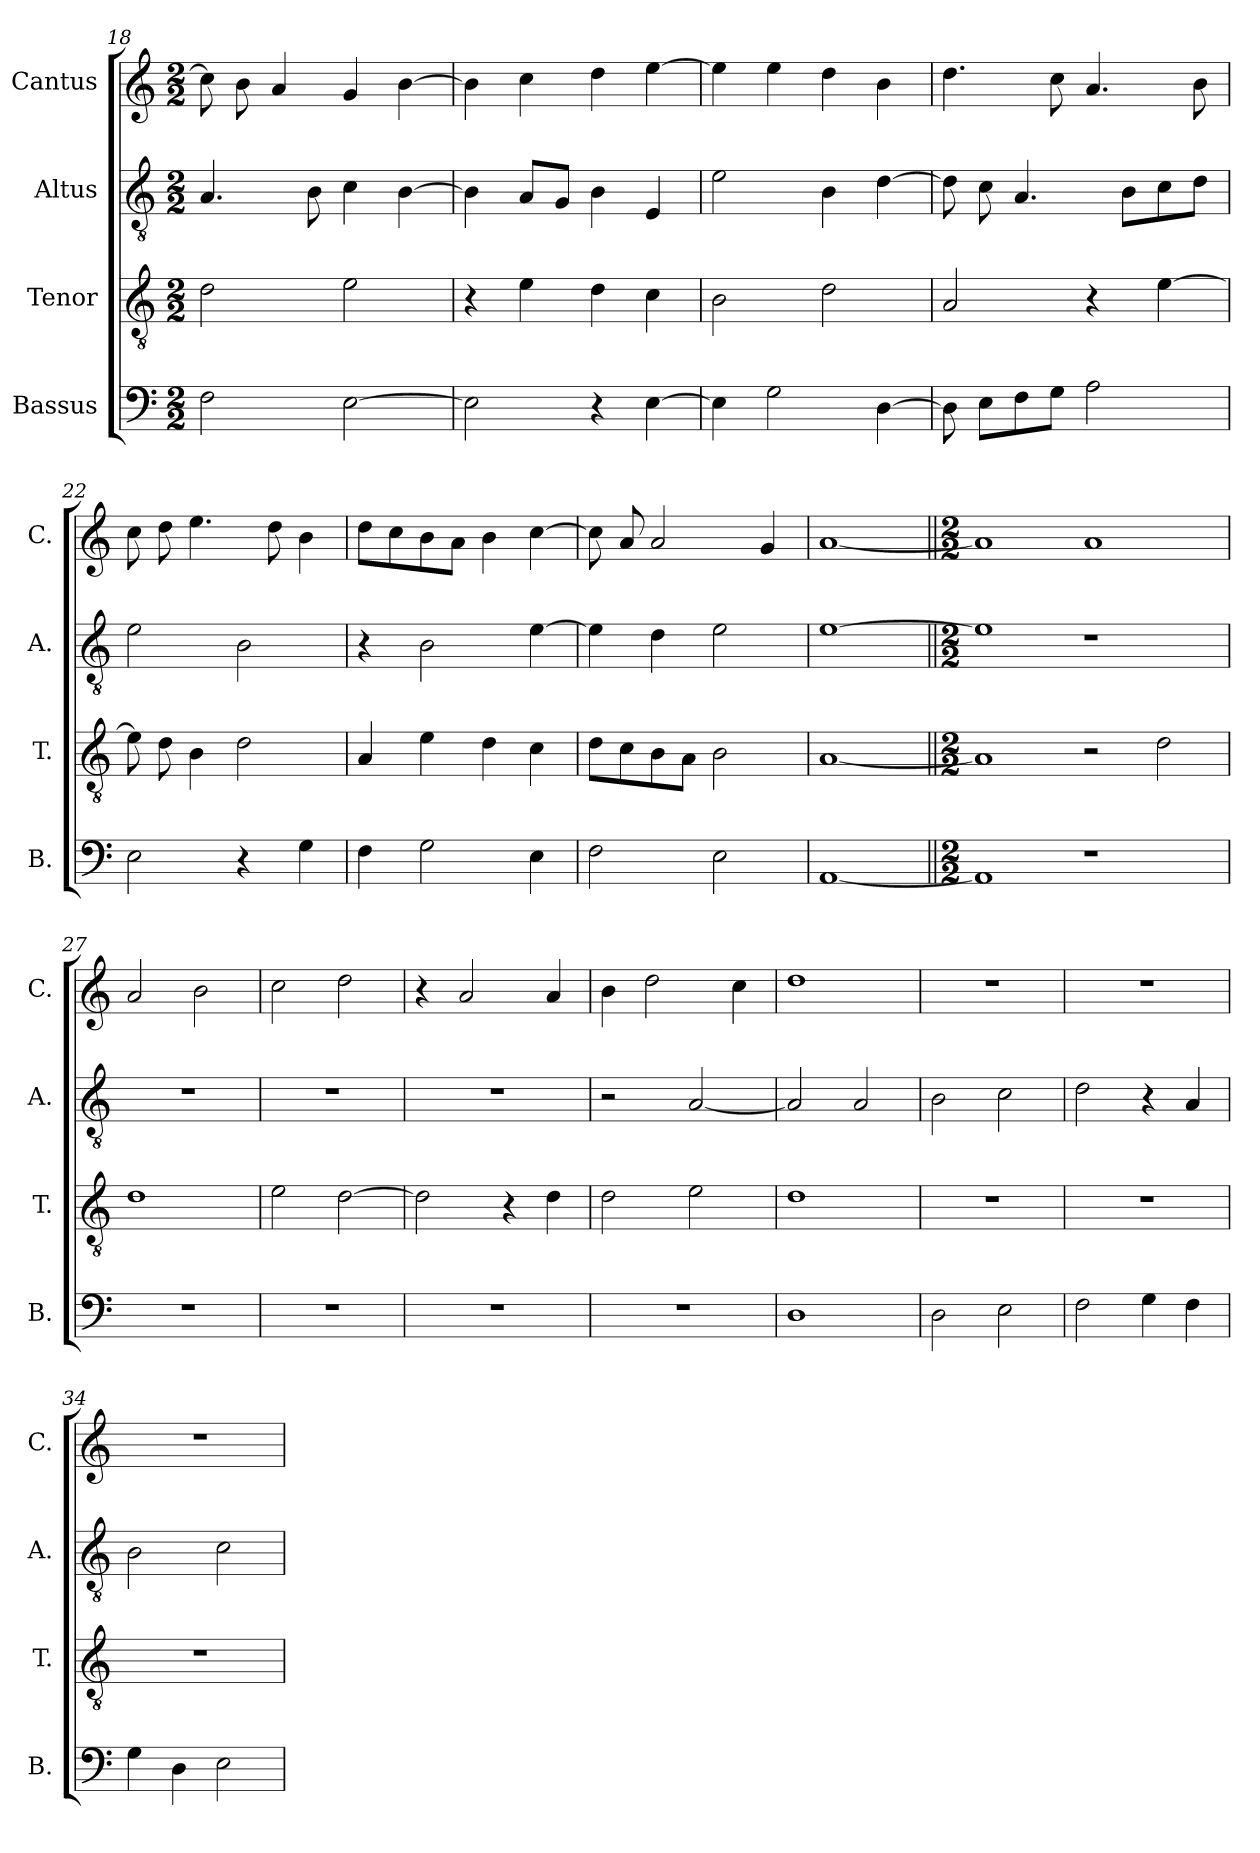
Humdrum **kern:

**kern	**kern	**kern	**kern
*part4	*part3	*part2	*part1
*staff4	*staff3	*staff2	*staff1
*I"Bassus	*I"Tenor	*I"Altus	*I"Cantus
*I'B.	*I'T.	*I'A.	*I'C.
*clefF4	*clefGv2	*clefGv2	*clefG2
*k[]	*k[]	*k[]	*k[]
*M2/2	*M2/2	*M2/2	*M2/2
=18	=18	=18	=18
2F\	2d\	4.A/	8cc\]
.	.	.	8b\
.	.	.	4a/
.	.	8B\	.
[2E\	2e\	4c\	4g/
.	.	[4B\	[4b\
=19	=19	=19	=19
2E\]	4r	4B\]	4b\]
.	4e\	8A/L	4cc\
.	.	8G/J	.
4r	4d\	4B\	4dd\
[4E\	4c\	4E/	[4ee\
=20	=20	=20	=20
4E\]	2B\	2e\	4ee\]
2G\	.	.	4ee\
.	2d\	4B\	4dd\
[4D\	.	[4d\	4b\
=21	=21	=21	=21
8D\]	2A/	8d\]	4.dd\
8E\L	.	8c\	.
8F\	.	4.A/	.
8G\J	.	.	8cc\
2A\	4r	.	4.a/
.	.	8B\L	.
.	[4e\	8c\	.
.	.	8d\J	8b\
=22	=22	=22	=22
2E\	8e\]	2e\	8cc\
.	8d\	.	8dd\
.	4B\	.	4.ee\
4r	2d\	2B\	.
.	.	.	8dd\
4G\	.	.	4b\
=23	=23	=23	=23
4F\	4A/	4r	8dd\L
.	.	.	8cc\
2G\	4e\	2B\	8b\
.	.	.	8a\J
.	4d\	.	4b\
4E\	4c\	[4e\	[4cc\
=24	=24	=24	=24
2F\	8d\L	4e\]	8cc\]
.	8c\	.	8a/
.	8B\	4d\	2a/
.	8A\J	.	.
2E\	2B\	2e\	.
.	.	.	4g/
=25	=25	=25	=25
[1AA	[1A	[1e	[1a
=26||	=26||	=26||	=26||
*M2/2	*M2/2	*M2/2	*M2/2
1AA]	1A]	1e]	1a]
1r	2r	1r	1a
.	2d\	.	.
=27	=27	=27	=27
1r	1d	1r	2a/
.	.	.	2b\
=28	=28	=28	=28
1r	2e\	1r	2cc\
.	[2d\	.	2dd\
=29	=29	=29	=29
1r	2d\]	1r	4r
.	.	.	2a/
.	4r	.	.
.	4d\	.	4a/
=30	=30	=30	=30
1r	2d\	2r	4b\
.	.	.	2dd\
.	2e\	[2A/	.
.	.	.	4cc\
=31	=31	=31	=31
1D	1d	2A/]	1dd
.	.	2A/	.
=32	=32	=32	=32
2D\	1r	2B\	1r
2E\	.	2c\	.
=33	=33	=33	=33
2F\	1r	2d\	1r
4G\	.	4r	.
4F\	.	4A/	.
=34	=34	=34	=34
4G\	1r	2B\	1r
4D\	.	.	.
2E\	.	2c\	.
=	=	=	=
*-	*-	*-	*-
